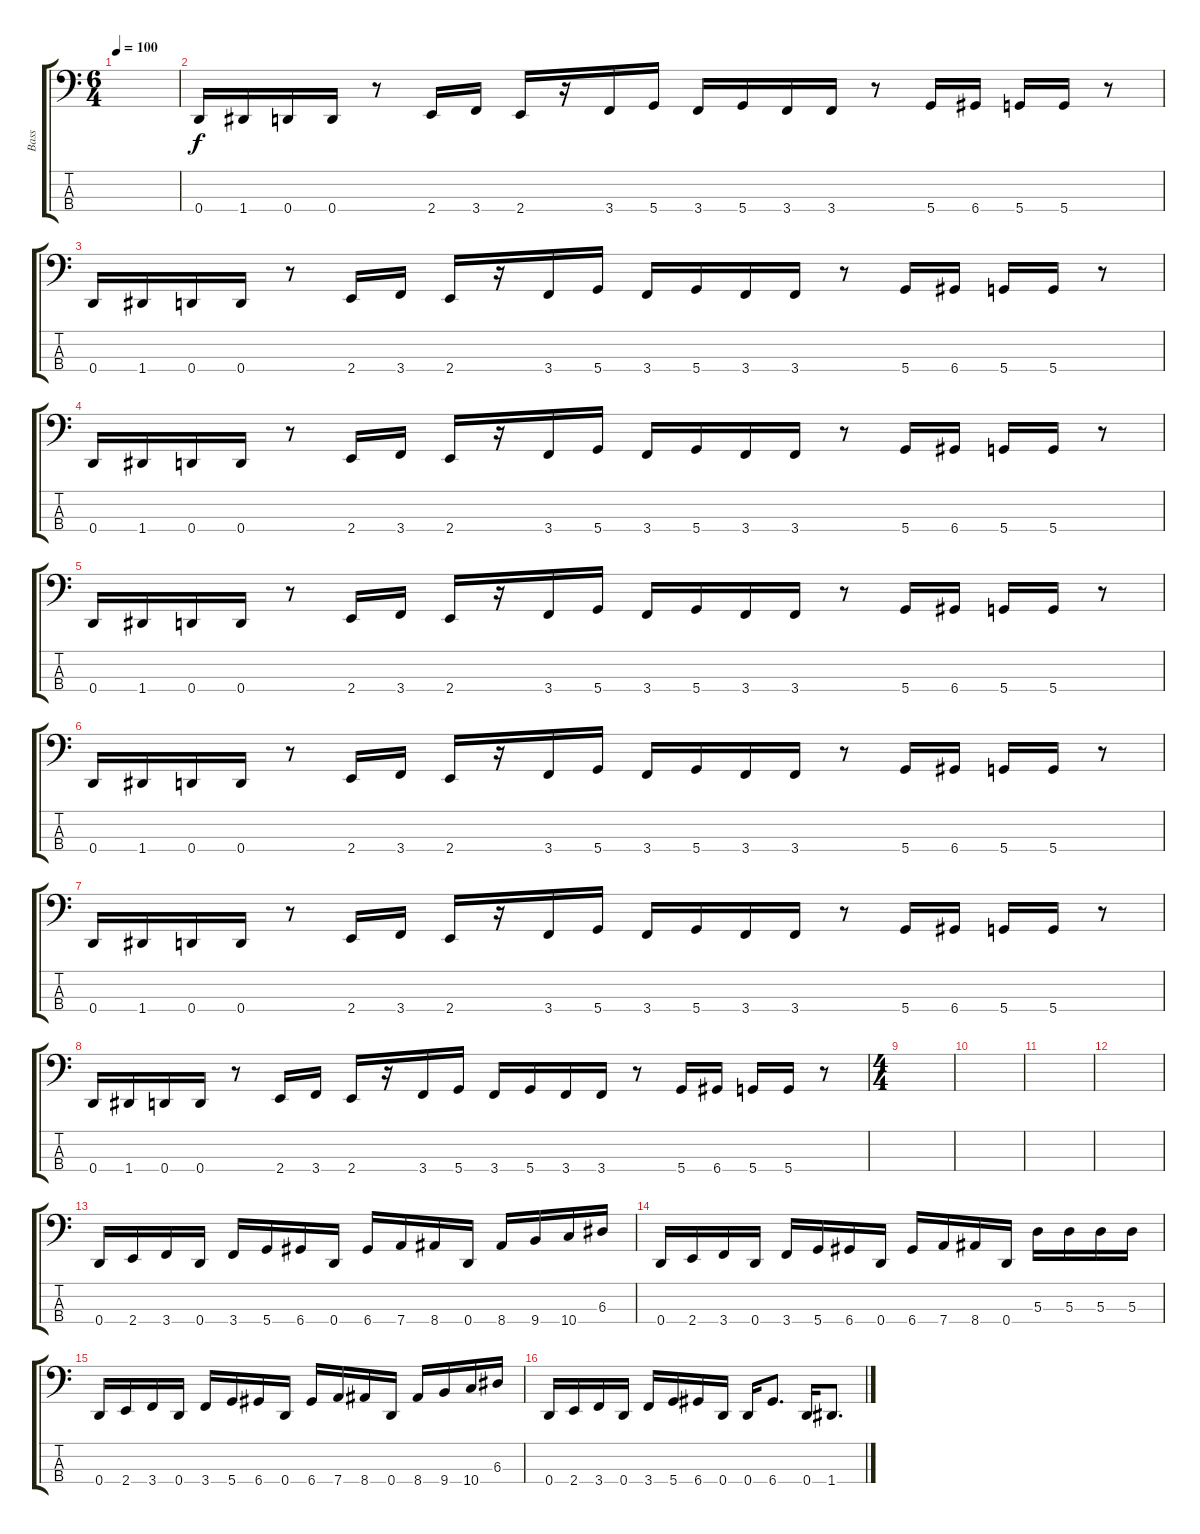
\track ("Bass" "Bass") {instrument electricbasspick}
\staff {score tabs}
\tuning (G2 D2 A1 D1) {hide}
\ts (6 4)
\tempo 100
\clef f4
\ks c
|
0.4.16 1.4.16 0.4.16 0.4.16 r.8 2.4.16 3.4.16 2.4.16 r.16 3.4.16 5.4.16 3.4.16 5.4.16 3.4.16 3.4.16 r.8 5.4.16 6.4.16 5.4.16 5.4.16 r.8 |
0.4.16 1.4.16 0.4.16 0.4.16 r.8 2.4.16 3.4.16 2.4.16 r.16 3.4.16 5.4.16 3.4.16 5.4.16 3.4.16 3.4.16 r.8 5.4.16 6.4.16 5.4.16 5.4.16 r.8 |
0.4.16 1.4.16 0.4.16 0.4.16 r.8 2.4.16 3.4.16 2.4.16 r.16 3.4.16 5.4.16 3.4.16 5.4.16 3.4.16 3.4.16 r.8 5.4.16 6.4.16 5.4.16 5.4.16 r.8 |
0.4.16 1.4.16 0.4.16 0.4.16 r.8 2.4.16 3.4.16 2.4.16 r.16 3.4.16 5.4.16 3.4.16 5.4.16 3.4.16 3.4.16 r.8 5.4.16 6.4.16 5.4.16 5.4.16 r.8 |
0.4.16 1.4.16 0.4.16 0.4.16 r.8 2.4.16 3.4.16 2.4.16 r.16 3.4.16 5.4.16 3.4.16 5.4.16 3.4.16 3.4.16 r.8 5.4.16 6.4.16 5.4.16 5.4.16 r.8 |
0.4.16 1.4.16 0.4.16 0.4.16 r.8 2.4.16 3.4.16 2.4.16 r.16 3.4.16 5.4.16 3.4.16 5.4.16 3.4.16 3.4.16 r.8 5.4.16 6.4.16 5.4.16 5.4.16 r.8 |
0.4.16 1.4.16 0.4.16 0.4.16 r.8 2.4.16 3.4.16 2.4.16 r.16 3.4.16 5.4.16 3.4.16 5.4.16 3.4.16 3.4.16 r.8 5.4.16 6.4.16 5.4.16 5.4.16 r.8 |
\ts (4 4)
|
|
|
|
0.4.16 2.4.16 3.4.16 0.4.16 3.4.16 5.4.16 6.4.16 0.4.16 6.4.16 7.4.16 8.4.16 0.4.16 8.4.16 9.4.16 10.4.16 6.3.16 |
0.4.16 2.4.16 3.4.16 0.4.16 3.4.16 5.4.16 6.4.16 0.4.16 6.4.16 7.4.16 8.4.16 0.4.16 5.3.16 5.3.16 5.3.16 5.3.16 |
0.4.16 2.4.16 3.4.16 0.4.16 3.4.16 5.4.16 6.4.16 0.4.16 6.4.16 7.4.16 8.4.16 0.4.16 8.4.16 9.4.16 10.4.16 6.3.16 |
0.4.16 2.4.16 3.4.16 0.4.16 3.4.16 5.4.16 6.4.16 0.4.16 0.4.16 6.4.8{d} 0.4.16 1.4.8{d}
